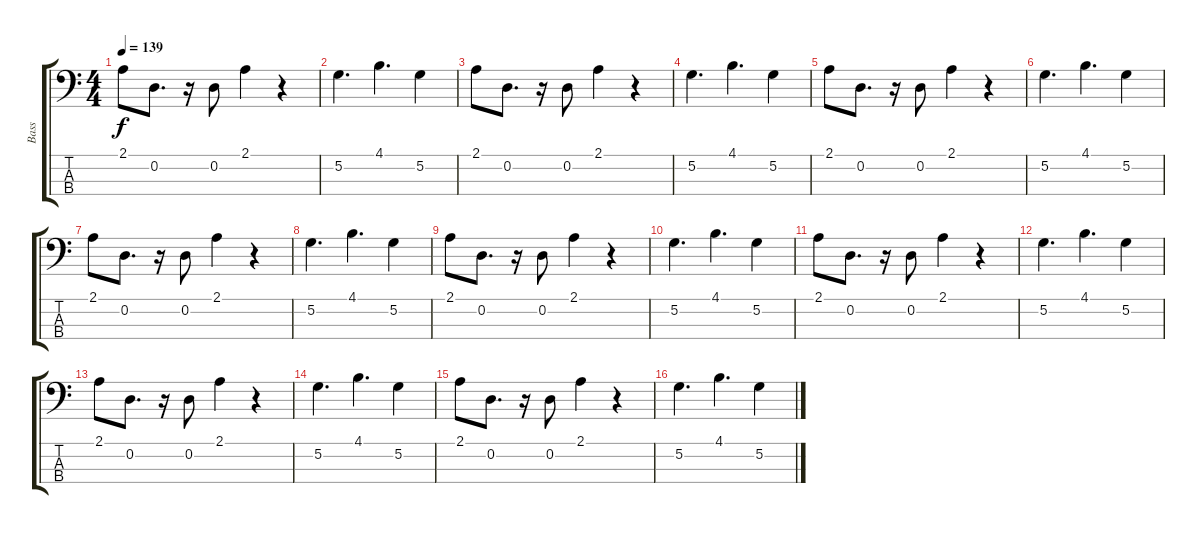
\track ("Bass" "Bass") {instrument fretlessbass}
\staff {score tabs}
\tuning (G2 D2 A1 E1) {hide}
\ts (4 4)
\tempo 139
\clef f4
\ks c
2.1.8{dy f} 0.2.8{d} r.16 0.2.8 2.1.4 r.4 |
5.2.4{d} 4.1.4{d} 5.2.4 |
2.1.8 0.2.8{d} r.16 0.2.8 2.1.4 r.4 |
5.2.4{d} 4.1.4{d} 5.2.4 |
2.1.8 0.2.8{d} r.16 0.2.8 2.1.4 r.4 |
5.2.4{d} 4.1.4{d} 5.2.4 |
2.1.8 0.2.8{d} r.16 0.2.8 2.1.4 r.4 |
5.2.4{d} 4.1.4{d} 5.2.4 |
2.1.8 0.2.8{d} r.16 0.2.8 2.1.4 r.4 |
5.2.4{d} 4.1.4{d} 5.2.4 |
2.1.8 0.2.8{d} r.16 0.2.8 2.1.4 r.4 |
5.2.4{d} 4.1.4{d} 5.2.4 |
2.1.8 0.2.8{d} r.16 0.2.8 2.1.4 r.4 |
5.2.4{d} 4.1.4{d} 5.2.4 |
2.1.8 0.2.8{d} r.16 0.2.8 2.1.4 r.4 |
5.2.4{d} 4.1.4{d} 5.2.4
